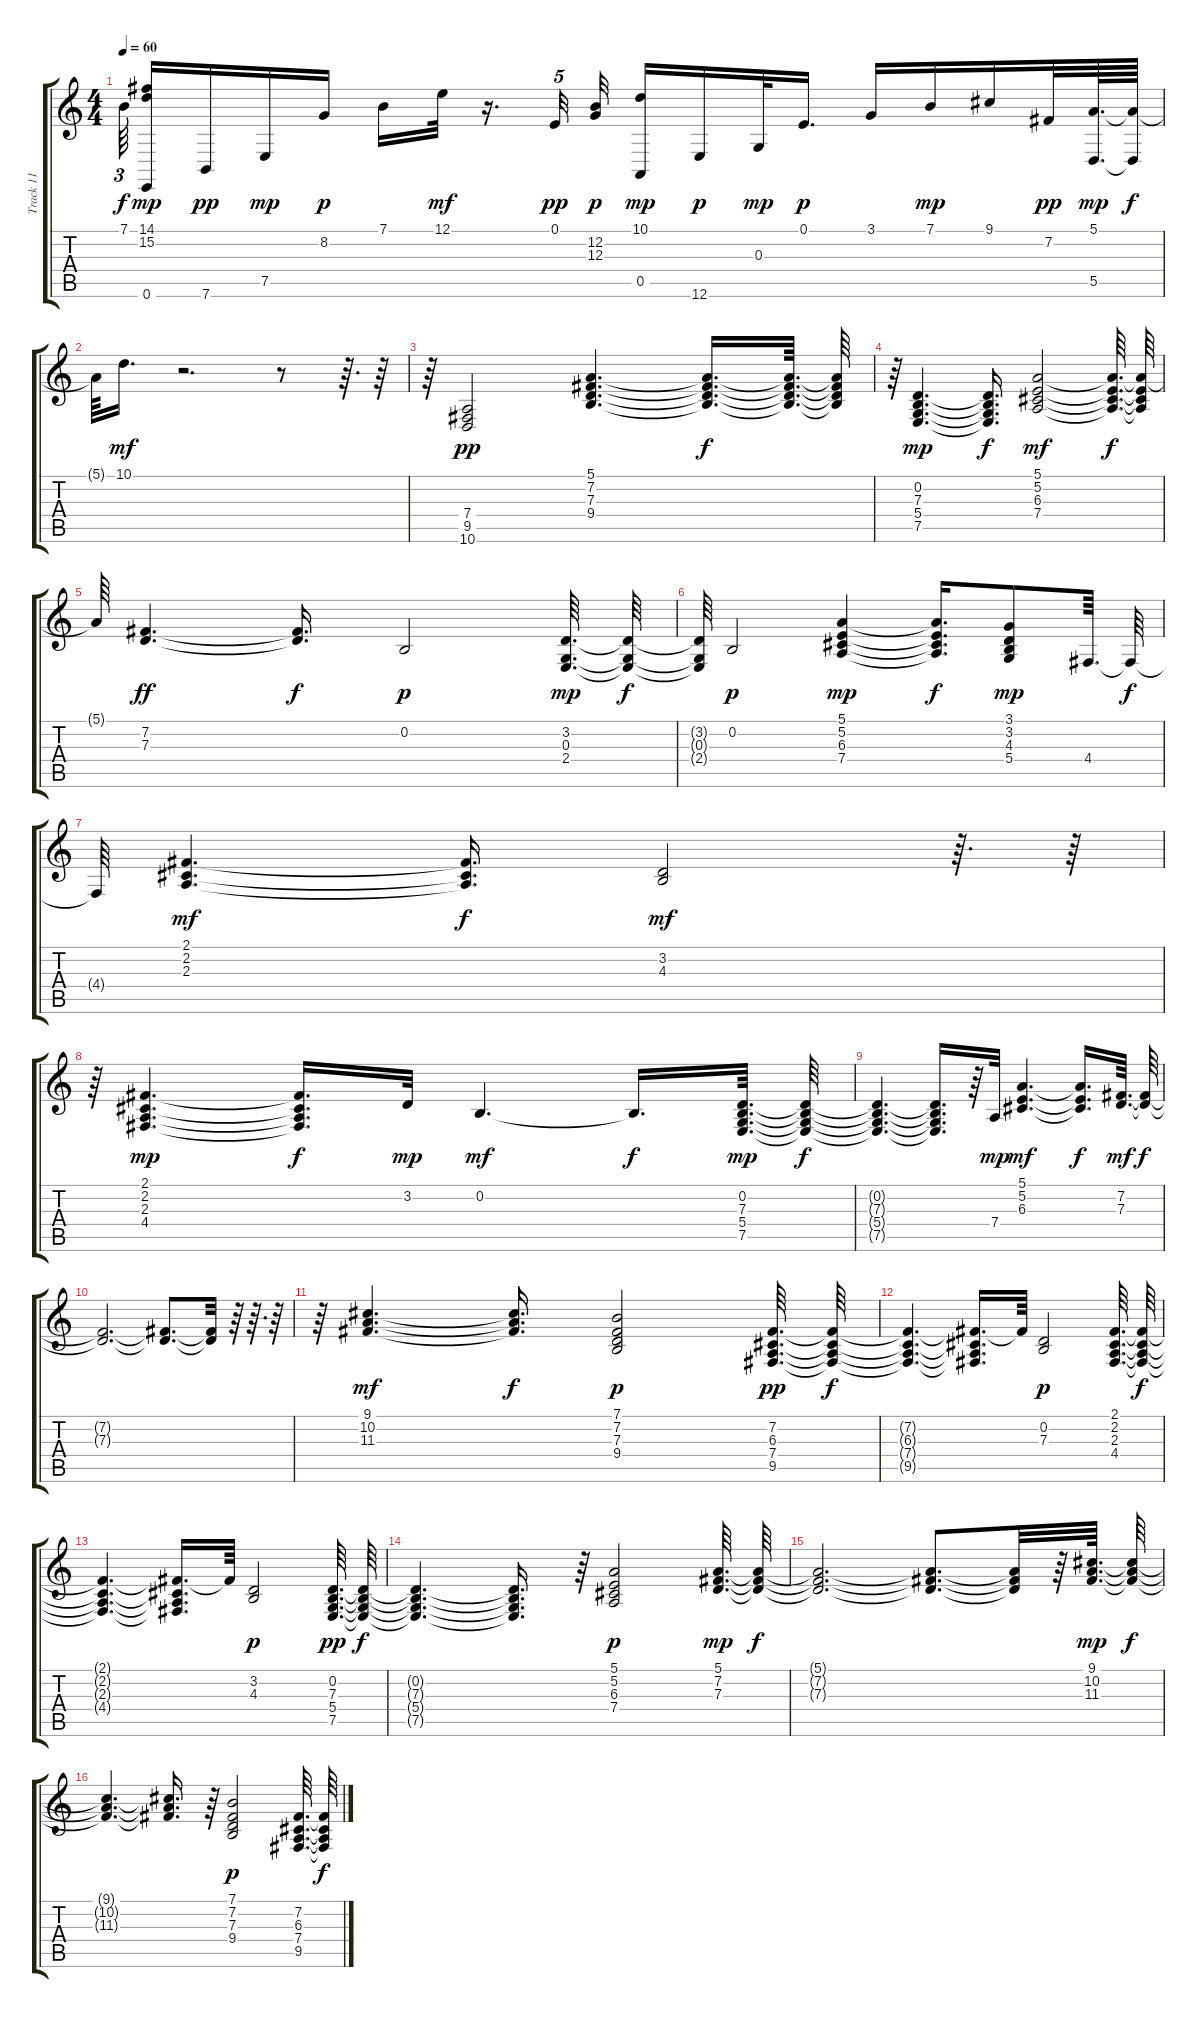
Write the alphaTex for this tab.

\track ("Track 11" "Track 11") {instrument stringensemble2}
\staff {score tabs}
\tuning (E4 B3 G3 D3 A2 E2) {hide}
\ts (4 4)
\tempo 60
\clef g2
\ks c
7.1{t}.64{tu (3 2) dy f} (14.1 15.2 0.6).16{dy mp} 7.6.16{dy pp} 7.5.16{dy mp} 8.2.16{dy p} 7.1.16 12.1.32{dy mf} r.16{d} 0.1.32{tu (5 4) dy pp} (12.2 12.3).32{dy p} (10.1 0.5).16{dy mp} 12.6.16{dy p} 0.3.32{dy mp} 0.1.16{d dy p} 3.1.16 7.1.16{dy mp} 9.1.16 7.2.32{dy pp} (5.1 5.5).64{d dy mp} (5.1{t} 5.5{t}).64{dy f} |
5.1{t}.64 10.1.16{d dy mf} r.2{d} r.8 r.64{d} r.64 |
r.64 (7.4 9.5 10.6).2{dy pp} (5.1 7.2 7.3 9.4).4{d} (5.1{t} 7.2{t} 7.3{t} 9.4{t}).16{d dy f} (5.1{t} 7.2{t} 7.3{t} 9.4{t}).64{d} (5.1{t} 7.2{t} 7.3{t} 9.4{t}).64 |
r.64 (0.2 7.3 5.4 7.5).4{d dy mp} (0.2{t} 7.3{t} 5.4{t} 7.5{t}).16{d dy f} (5.1 5.2 6.3 7.4).2{dy mf} (5.1{t} 5.2{t} 6.3{t} 7.4{t}).64{d dy f} (5.1{t} 5.2{t} 6.3{t} 7.4{t}).64 |
5.1{t}.64 (7.2 7.3).4{d dy ff} (7.2{t} 7.3{t}).16{d dy f} 0.2.2{dy p} (3.2 0.3 2.4).64{d dy mp} (3.2{t} 0.3{t} 2.4{t}).64{dy f} |
(3.2{t} 0.3{t} 2.4{t}).64 0.2.2{dy p} (5.1 5.2 6.3 7.4).4{dy mp} (5.1{t} 5.2{t} 6.3{t} 7.4{t}).16{d dy f} (3.1 3.2 4.3 5.4).8{dy mp} 4.4.64{d} 4.4{t}.64{dy f} |
4.4{t}.64 (2.1 2.2 2.3).4{d dy mf} (2.1{t} 2.2{t} 2.3{t}).16{d dy f} (3.2 4.3).2{dy mf} r.64{d} r.64 |
r.64 (2.1 2.2 2.3 4.4).4{d dy mp} (2.1{t} 2.2{t} 2.3{t} 4.4{t}).16{d dy f} 3.2.32{dy mp} 0.2.4{d dy mf} 0.2{t}.16{d dy f} (0.2 7.3 5.4 7.5).64{d dy mp} (0.2{t} 7.3{t} 5.4{t} 7.5{t}).64{dy f} |
(0.2{t} 7.3{t} 5.4{t} 7.5{t}).4{d} (0.2{t} 7.3{t} 5.4{t} 7.5{t}).16{d} r.64 7.4.32{dy mp} (5.1 5.2 6.3).4{d dy mf} (5.1{t} 5.2{t} 6.3{t}).16{d dy f} (7.2 7.3).64{d dy mf} (7.2{t} 7.3{t}).64{dy f} |
(7.2{t} 7.3{t}).2{d} (7.2{t} 7.3{t}).8{d} (7.2{t} 7.3{t}).32 r.64 r.64{d} r.64 |
r.64 (9.1 10.2 11.3).4{d dy mf} (9.1{t} 10.2{t} 11.3{t}).16{d dy f} (7.1 7.2 7.3 9.4).2{dy p} (7.2 6.3 7.4 9.5).64{d dy pp} (7.2{t} 6.3{t} 7.4{t} 9.5{t}).64{dy f} |
(7.2{t} 6.3{t} 7.4{t} 9.5{t}).4{d} (7.2{t} 6.3{t} 7.4{t} 9.5{t}).16{d} 7.2{t}.64 (0.2 7.3).2{dy p} (2.1 2.2 2.3 4.4).64{d} (2.1{t} 2.2{t} 2.3{t} 4.4{t}).64{dy f} |
(2.1{t} 2.2{t} 2.3{t} 4.4{t}).4{d} (2.1{t} 2.2{t} 2.3{t} 4.4{t}).16{d} 2.1{t}.64 (3.2 4.3).2{dy p} (0.2 7.3 5.4 7.5).64{d dy pp} (0.2{t} 7.3{t} 5.4{t} 7.5{t}).64{dy f} |
(0.2{t} 7.3{t} 5.4{t} 7.5{t}).4{d} (0.2{t} 7.3{t} 5.4{t} 7.5{t}).16{d} r.64 (5.1 5.2 6.3 7.4).2{dy p} (5.1 7.2 7.3).64{d dy mp} (5.1{t} 7.2{t} 7.3{t}).64{dy f} |
(5.1{t} 7.2{t} 7.3{t}).2{d} (5.1{t} 7.2{t} 7.3{t}).8{d} (5.1{t} 7.2{t} 7.3{t}).32 r.64 (9.1 10.2 11.3).64{d dy mp} (9.1{t} 10.2{t} 11.3{t}).64{dy f} |
(9.1{t} 10.2{t} 11.3{t}).4{d} (9.1{t} 10.2{t} 11.3{t}).16{d} r.64 (7.1 7.2 7.3 9.4).2{dy p} (7.2 6.3 7.4 9.5).64{d} (7.2{t} 6.3{t} 7.4{t} 9.5{t}).64{dy f}
